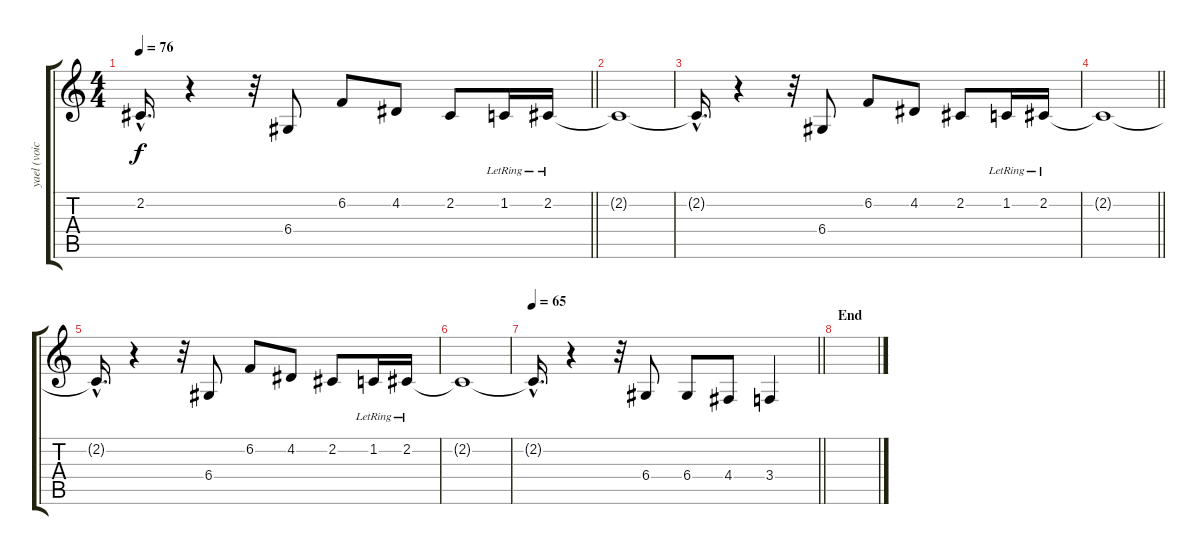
\track ("yael (voice)" "yael (voic") {instrument sitar}
\staff {score tabs}
\tuning (E4 B3 G3 D3 A2 E2) {hide}
\ts (4 4)
\tempo 76
\clef g2
\barLineRight lightlight
\ks c
2.2{hac t}.16{d dy f} r.4 r.32 6.4.8 6.2.8 4.2.8 2.2.8 1.2{lr}.16 2.2{lr}.16 |
2.2{t}.1 |
2.2{hac t}.16{d} r.4 r.32 6.4.8 6.2.8 4.2.8 2.2.8 1.2{lr}.16 2.2{lr}.16 |
\barLineRight lightlight
2.2{t}.1 |
2.2{hac t}.16{d} r.4 r.32 6.4.8 6.2.8 4.2.8 2.2.8 1.2{lr}.16 2.2{lr}.16 |
2.2{t}.1 |
\tempo 65
\barLineRight lightlight
2.2{hac t}.16{d} r.4 r.32 6.4.8 6.4.8 4.4.8 3.4.4 |
\section ("" "End")
